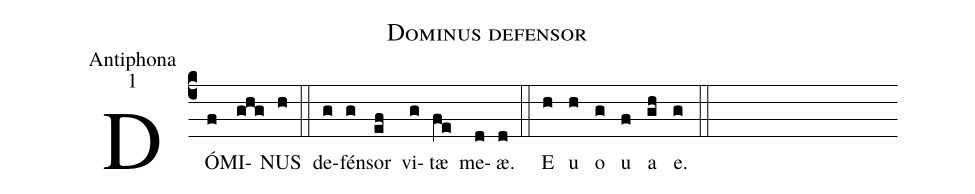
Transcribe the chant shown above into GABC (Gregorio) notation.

name:Dominus defensor;
office-part:Antiphona;
mode:1;
%%
(c4) DÓ(f)MI(ghg)NUS(h) (::) de(g)fén(g)sor(ef) vi(g)tæ(fe) me(d)æ.(d) (::) E(h) u(h) o(g) u(f) a(gh) e.(g) (::)
